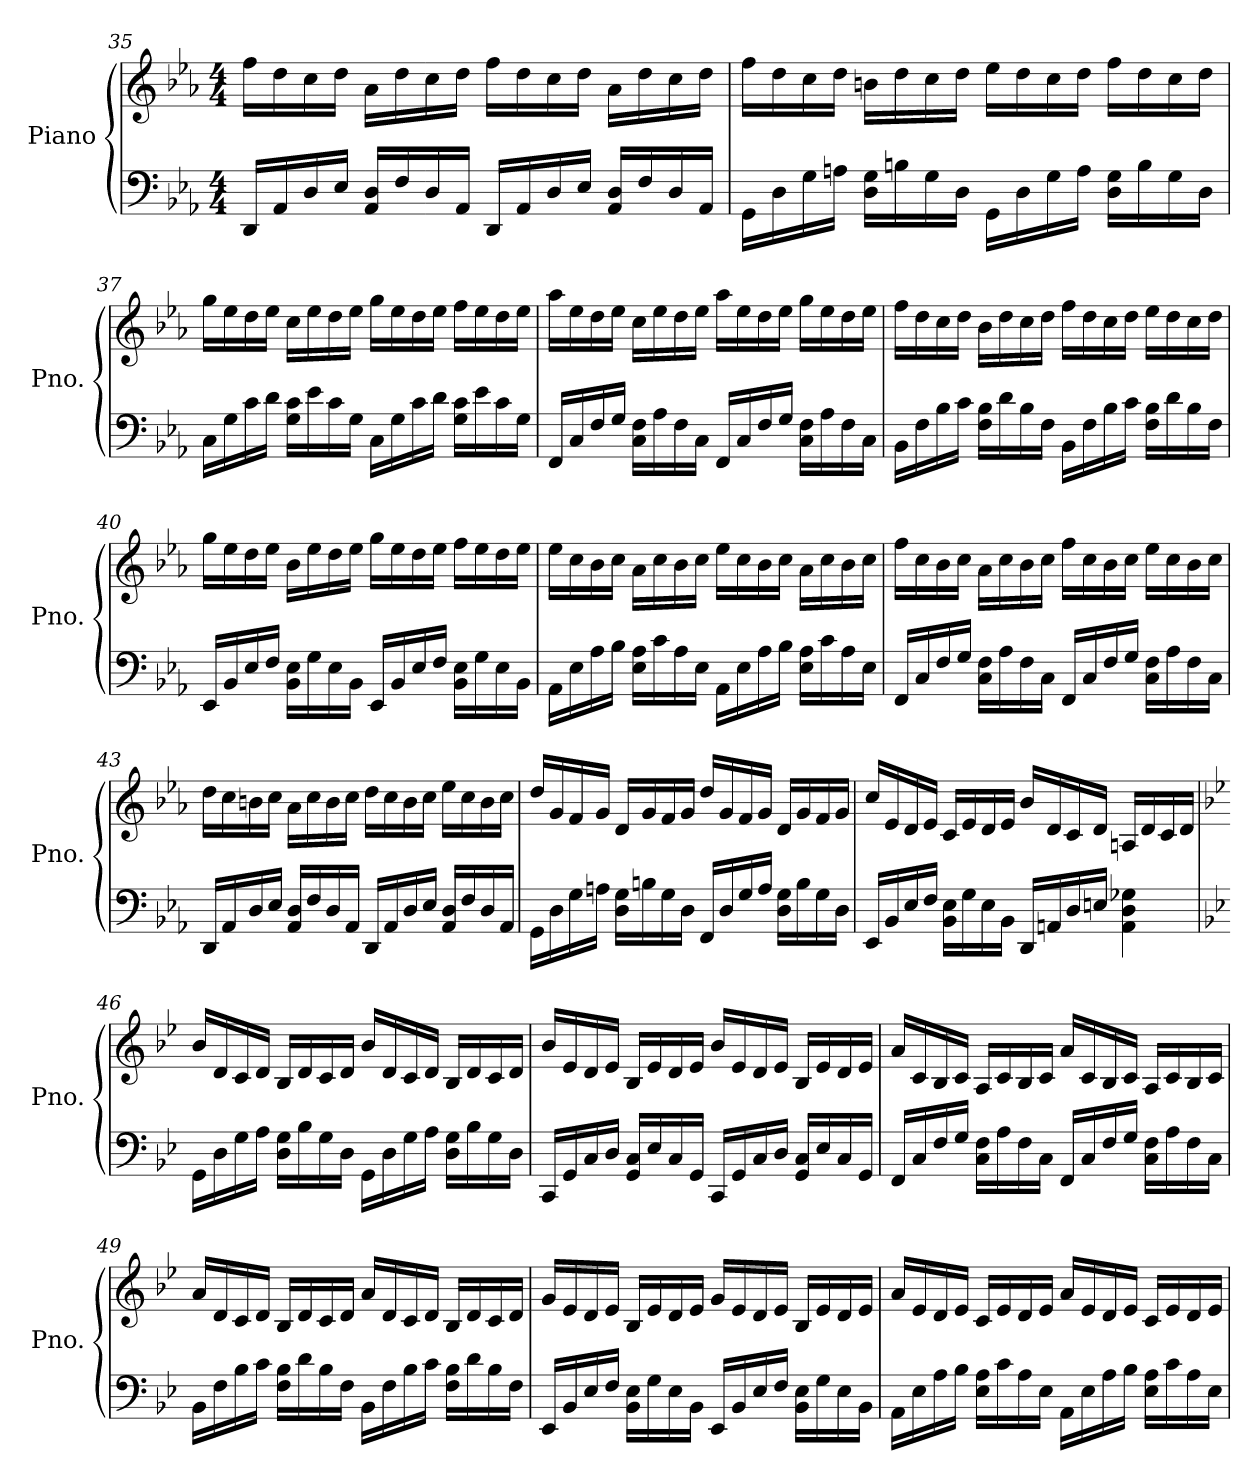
**kern	**kern
*part1	*part1
*staff2	*staff1
*I"Piano	*
*I'Pno.	*
!!LO:LB:g=z
*clefF4	*clefG2
*k[b-e-a-]	*k[b-e-a-]
*M4/4	*M4/4
=35	=35
16DD/LL	16ff\LL
16AA-/	16dd\
16D/	16cc\
16E-/JJ	16dd\JJ
16AA-/ 16D/LL	16a-\LL
16F/	16dd\
16D/	16cc\
16AA-/JJ	16dd\JJ
16DD/LL	16ff\LL
16AA-/	16dd\
16D/	16cc\
16E-/JJ	16dd\JJ
16AA-/ 16D/LL	16a-\LL
16F/	16dd\
16D/	16cc\
16AA-/JJ	16dd\JJ
=36	=36
16GG\LL	16ff\LL
16D\	16dd\
16G\	16cc\
16An\JJ	16dd\JJ
16D\ 16G\LL	16bn\LL
16Bn\	16dd\
16G\	16cc\
16D\JJ	16dd\JJ
16GG\LL	16ee-\LL
16D\	16dd\
16G\	16cc\
16A\JJ	16dd\JJ
16D\ 16G\LL	16ff\LL
16B\	16dd\
16G\	16cc\
16D\JJ	16dd\JJ
!!LO:LB:g=z
=37	=37
16C\LL	16gg\LL
16G\	16ee-\
16c\	16dd\
16d\JJ	16ee-\JJ
16G\ 16c\LL	16cc\LL
16e-\	16ee-\
16c\	16dd\
16G\JJ	16ee-\JJ
16C\LL	16gg\LL
16G\	16ee-\
16c\	16dd\
16d\JJ	16ee-\JJ
16G\ 16c\LL	16ff\LL
16e-\	16ee-\
16c\	16dd\
16G\JJ	16ee-\JJ
=38	=38
16FF/LL	16aa-\LL
16C/	16ee-\
16F/	16dd\
16G/JJ	16ee-\JJ
16C\ 16F\LL	16cc\LL
16A-\	16ee-\
16F\	16dd\
16C\JJ	16ee-\JJ
16FF/LL	16aa-\LL
16C/	16ee-\
16F/	16dd\
16G/JJ	16ee-\JJ
16C\ 16F\LL	16gg\LL
16A-\	16ee-\
16F\	16dd\
16C\JJ	16ee-\JJ
!!LO:PB:g=z
=39	=39
16BB-\LL	16ff\LL
16F\	16dd\
16B-\	16cc\
16c\JJ	16dd\JJ
16F\ 16B-\LL	16b-\LL
16d\	16dd\
16B-\	16cc\
16F\JJ	16dd\JJ
16BB-\LL	16ff\LL
16F\	16dd\
16B-\	16cc\
16c\JJ	16dd\JJ
16F\ 16B-\LL	16ee-\LL
16d\	16dd\
16B-\	16cc\
16F\JJ	16dd\JJ
=40	=40
16EE-/LL	16gg\LL
16BB-/	16ee-\
16E-/	16dd\
16F/JJ	16ee-\JJ
16BB-\ 16E-\LL	16b-\LL
16G\	16ee-\
16E-\	16dd\
16BB-\JJ	16ee-\JJ
16EE-/LL	16gg\LL
16BB-/	16ee-\
16E-/	16dd\
16F/JJ	16ee-\JJ
16BB-\ 16E-\LL	16ff\LL
16G\	16ee-\
16E-\	16dd\
16BB-\JJ	16ee-\JJ
!!LO:LB:g=z
=41	=41
16AA-\LL	16ee-\LL
16E-\	16cc\
16A-\	16b-\
16B-\JJ	16cc\JJ
16E-\ 16A-\LL	16a-\LL
16c\	16cc\
16A-\	16b-\
16E-\JJ	16cc\JJ
16AA-\LL	16ee-\LL
16E-\	16cc\
16A-\	16b-\
16B-\JJ	16cc\JJ
16E-\ 16A-\LL	16a-\LL
16c\	16cc\
16A-\	16b-\
16E-\JJ	16cc\JJ
=42	=42
16FF/LL	16ff\LL
16C/	16cc\
16F/	16b-\
16G/JJ	16cc\JJ
16C\ 16F\LL	16a-\LL
16A-\	16cc\
16F\	16b-\
16C\JJ	16cc\JJ
16FF/LL	16ff\LL
16C/	16cc\
16F/	16b-\
16G/JJ	16cc\JJ
16C\ 16F\LL	16ee-\LL
16A-\	16cc\
16F\	16b-\
16C\JJ	16cc\JJ
!!LO:LB:g=z
=43	=43
16DD/LL	16dd\LL
16AA-/	16cc\
16D/	16bn\
16E-/JJ	16cc\JJ
16AA-/ 16D/LL	16a-\LL
16F/	16cc\
16D/	16b\
16AA-/JJ	16cc\JJ
16DD/LL	16dd\LL
16AA-/	16cc\
16D/	16b\
16E-/JJ	16cc\JJ
16AA-/ 16D/LL	16ee-\LL
16F/	16cc\
16D/	16b\
16AA-/JJ	16cc\JJ
=44	=44
16GG\LL	16dd/LL
16D\	16g/
16G\	16f/
16An\JJ	16g/JJ
16D\ 16G\LL	16d/LL
16Bn\	16g/
16G\	16f/
16D\JJ	16g/JJ
16FF/LL	16dd/LL
16D/	16g/
16G/	16f/
16A/JJ	16g/JJ
16D\ 16G\LL	16d/LL
16B\	16g/
16G\	16f/
16D\JJ	16g/JJ
!!LO:LB:g=z
=45	=45
16EE-/LL	16cc/LL
16BB-/	16e-/
16E-/	16d/
16F/JJ	16e-/JJ
16BB-\ 16E-\LL	16c/LL
16G\	16e-/
16E-\	16d/
16BB-\JJ	16e-/JJ
16DD/LL	16b-/LL
16AAn/	16d/
16D/	16c/
16En/JJ	16d/JJ
4AA\ 4D\ 4G-X\	16An/LL
.	16d/
.	16c/
.	16d/JJ
=46	=46
*k[b-e-]	*k[b-e-]
16GG\LL	16b-/LL
16D\	16d/
16G\	16c/
16A\JJ	16d/JJ
16D\ 16G\LL	16B-/LL
16B-\	16d/
16G\	16c/
16D\JJ	16d/JJ
16GG\LL	16b-/LL
16D\	16d/
16G\	16c/
16A\JJ	16d/JJ
16D\ 16G\LL	16B-/LL
16B-\	16d/
16G\	16c/
16D\JJ	16d/JJ
!!LO:LB:g=z
=47	=47
16CC/LL	16b-/LL
16GG/	16e-/
16C/	16d/
16D/JJ	16e-/JJ
16GG/ 16C/LL	16B-/LL
16E-/	16e-/
16C/	16d/
16GG/JJ	16e-/JJ
16CC/LL	16b-/LL
16GG/	16e-/
16C/	16d/
16D/JJ	16e-/JJ
16GG/ 16C/LL	16B-/LL
16E-/	16e-/
16C/	16d/
16GG/JJ	16e-/JJ
=48	=48
16FF/LL	16a/LL
16C/	16c/
16F/	16B-/
16G/JJ	16c/JJ
16C\ 16F\LL	16A/LL
16A\	16c/
16F\	16B-/
16C\JJ	16c/JJ
16FF/LL	16a/LL
16C/	16c/
16F/	16B-/
16G/JJ	16c/JJ
16C\ 16F\LL	16A/LL
16A\	16c/
16F\	16B-/
16C\JJ	16c/JJ
!!LO:LB:g=z
=49	=49
16BB-\LL	16a/LL
16F\	16d/
16B-\	16c/
16c\JJ	16d/JJ
16F\ 16B-\LL	16B-/LL
16d\	16d/
16B-\	16c/
16F\JJ	16d/JJ
16BB-\LL	16a/LL
16F\	16d/
16B-\	16c/
16c\JJ	16d/JJ
16F\ 16B-\LL	16B-/LL
16d\	16d/
16B-\	16c/
16F\JJ	16d/JJ
=50	=50
16EE-/LL	16g/LL
16BB-/	16e-/
16E-/	16d/
16F/JJ	16e-/JJ
16BB-\ 16E-\LL	16B-/LL
16G\	16e-/
16E-\	16d/
16BB-\JJ	16e-/JJ
16EE-/LL	16g/LL
16BB-/	16e-/
16E-/	16d/
16F/JJ	16e-/JJ
16BB-\ 16E-\LL	16B-/LL
16G\	16e-/
16E-\	16d/
16BB-\JJ	16e-/JJ
!!LO:PB:g=z
=51	=51
16AA\LL	16a/LL
16E-\	16e-/
16A\	16d/
16B-\JJ	16e-/JJ
16E-\ 16A\LL	16c/LL
16c\	16e-/
16A\	16d/
16E-\JJ	16e-/JJ
16AA\LL	16a/LL
16E-\	16e-/
16A\	16d/
16B-\JJ	16e-/JJ
16E-\ 16A\LL	16c/LL
16c\	16e-/
16A\	16d/
16E-\JJ	16e-/JJ
=	=
*-	*-
